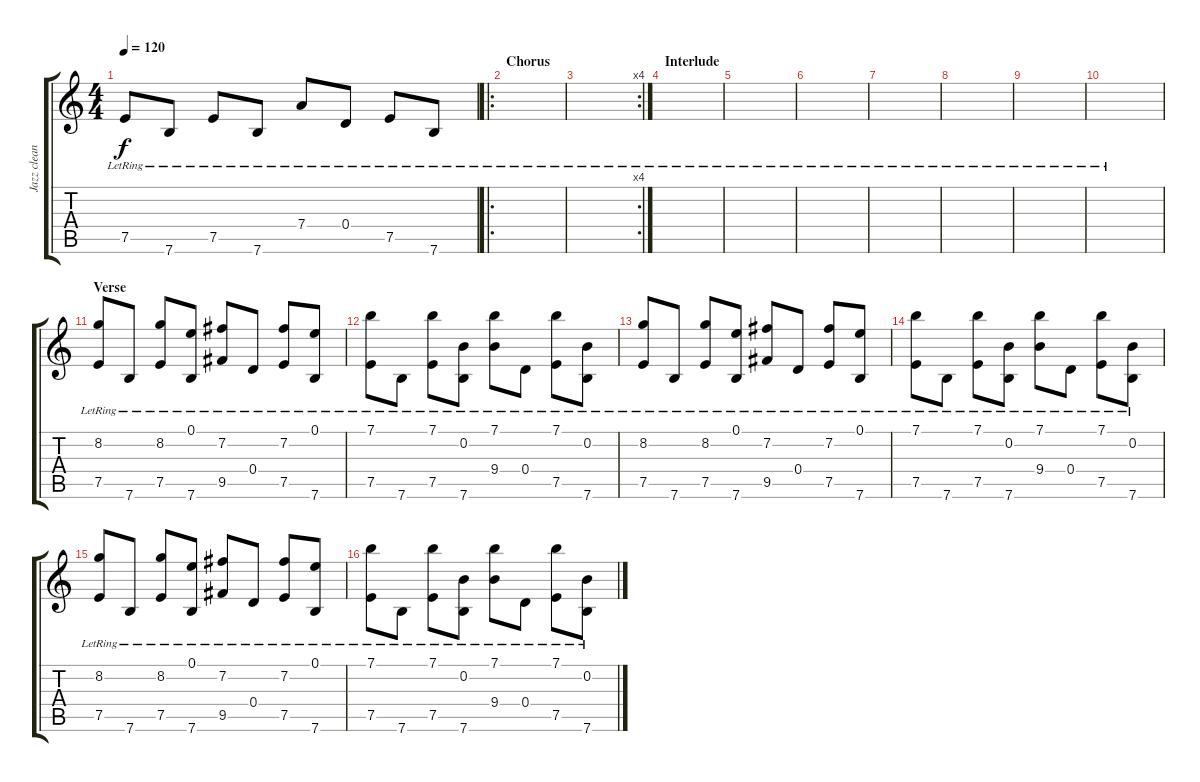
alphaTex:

\track ("Jazz clean  elec" "Jazz clean") {instrument electricguitarjazz}
\staff {score tabs}
\tuning (E4 B3 G3 D3 A2 E2) {hide}
\ts (4 4)
\tempo 120
\clef g2
\ks c
7.5{lr}.8{dy f} 7.6{lr}.8 7.5{lr}.8 7.6{lr}.8 7.4{lr}.8 0.4{lr}.8 7.5{lr}.8 7.6{lr}.8 |
\ro
\section ("" "Chorus")
|
\rc 4
|
\section ("" "Interlude")
|
|
|
|
|
|
|
\section ("" "Verse")
(8.2{lr} 7.5{lr}).8 7.6{lr}.8 (8.2{lr} 7.5{lr}).8 (0.1{lr} 7.6{lr}).8 (7.2{lr} 9.5{lr}).8 0.4{lr}.8 (7.2{lr} 7.5{lr}).8 (0.1{lr} 7.6{lr}).8 |
(7.1{lr} 7.5{lr}).8 7.6{lr}.8 (7.1{lr} 7.5{lr}).8 (0.2 7.6{lr}).8 (7.1{lr} 9.4{lr}).8 0.4{lr}.8 (7.1{lr} 7.5{lr}).8 (0.2{lr} 7.6{lr}).8 |
(8.2{lr} 7.5{lr}).8 7.6{lr}.8 (8.2{lr} 7.5{lr}).8 (0.1{lr} 7.6{lr}).8 (7.2{lr} 9.5{lr}).8 0.4{lr}.8 (7.2{lr} 7.5{lr}).8 (0.1{lr} 7.6{lr}).8 |
(7.1{lr} 7.5{lr}).8 7.6{lr}.8 (7.1{lr} 7.5{lr}).8 (0.2 7.6{lr}).8 (7.1{lr} 9.4{lr}).8 0.4{lr}.8 (7.1{lr} 7.5{lr}).8 (0.2{lr} 7.6{lr}).8 |
(8.2{lr} 7.5{lr}).8 7.6{lr}.8 (8.2{lr} 7.5{lr}).8 (0.1{lr} 7.6{lr}).8 (7.2{lr} 9.5{lr}).8 0.4{lr}.8 (7.2{lr} 7.5{lr}).8 (0.1{lr} 7.6{lr}).8 |
(7.1{lr} 7.5{lr}).8 7.6{lr}.8 (7.1{lr} 7.5{lr}).8 (0.2 7.6{lr}).8 (7.1{lr} 9.4{lr}).8 0.4{lr}.8 (7.1{lr} 7.5{lr}).8 (0.2{lr} 7.6{lr}).8
